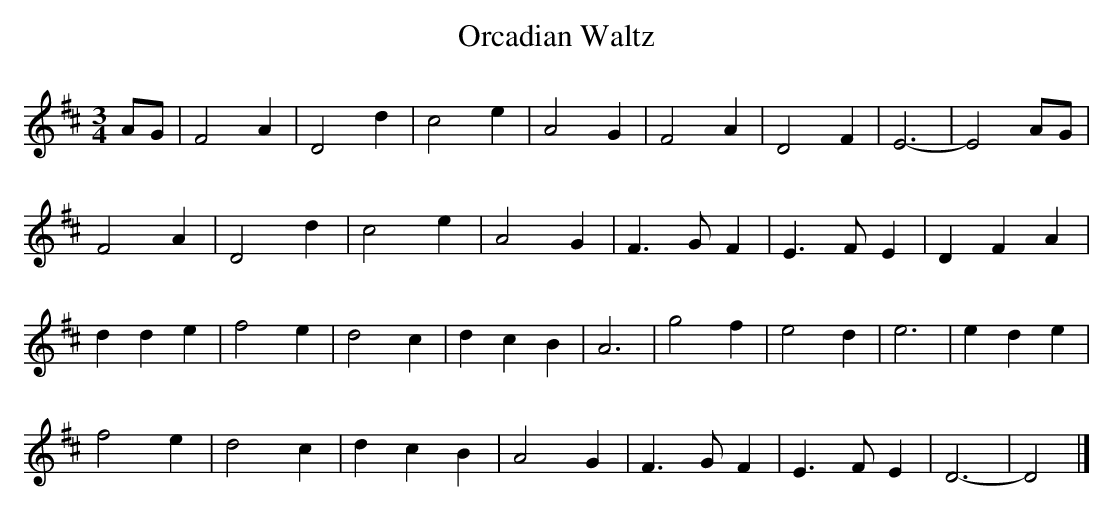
X:1
T:Orcadian Waltz
M:3/4
L:1/8
K:D
AG|F4 A2|D4 d2|c4 e2|A4 G2|F4 A2|D4 F2|E6-|E4 AG|
F4 A2|D4 d2|c4 e2|A4 G2|F3 G F2|E3 F E2|D2 F2 A2|
d2 d2 e2|f4 e2|d4 c2|d2 c2 B2|A6|g4 f2|e4 d2|e6|e2 d2 e2|
f4 e2|d4 c2|d2 c2 B2|A4 G2|F3 G F2|E3 F E2|D6-|D4|]
